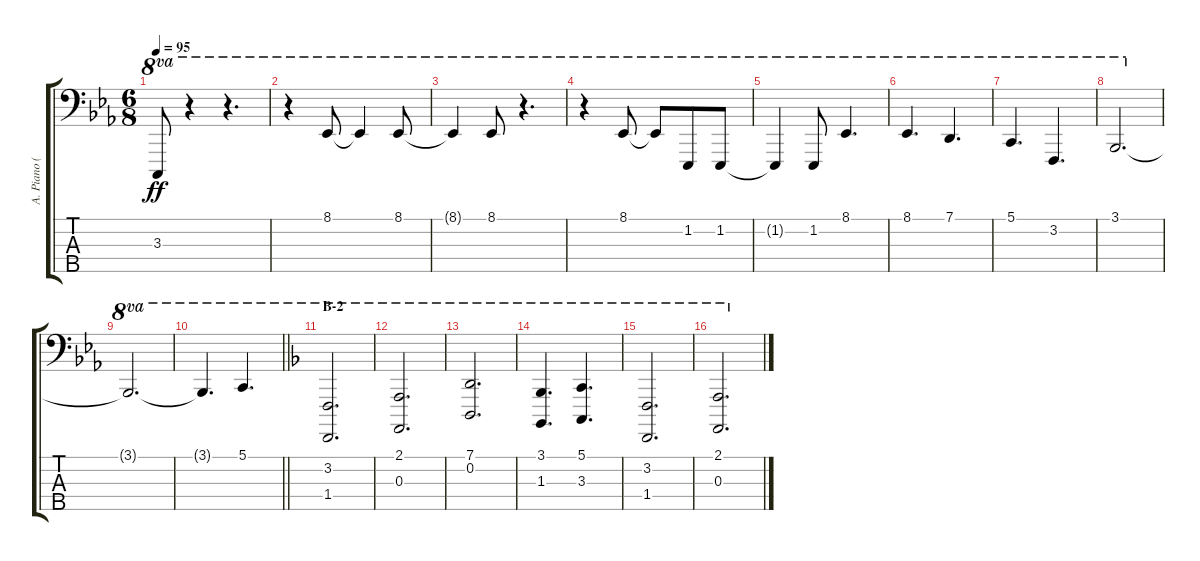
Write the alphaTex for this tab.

\track ("A. Piano (Left Hand)" "A. Piano (") {instrument acousticgrandpiano}
\staff {score tabs}
\tuning (G2 D2 A1 E1 B0) {hide}
\ts (6 8)
\tempo 95
\clef f4
\ks eb
3.3.8{ot 8va dy ff} r.4{ot 8va} r.4{d ot 8va} |
r.4{ot 8va} 8.1.8{ot 8va} 8.1{t}.4{ot 8va} 8.1.8{ot 8va} |
8.1{t}.4{ot 8va} 8.1.8{ot 8va} r.4{d ot 8va} |
r.4{ot 8va} 8.1.8{ot 8va} 8.1{t}.8{ot 8va} 1.2.8{ot 8va} 1.2.8{ot 8va} |
1.2{t}.4{ot 8va} 1.2.8{ot 8va} 8.1.4{d ot 8va} |
8.1.4{d ot 8va} 7.1.4{d ot 8va} |
5.1.4{d ot 8va} 3.2.4{d ot 8va} |
3.1.2{d ot 8va} |
3.1{t}.2{d ot 8va} |
\barLineRight lightlight
3.1{t}.4{d ot 8va} 5.1.4{d ot 8va} |
\section ("" "B-2")
\ks f
(3.2 1.4).2{d ot 8va} |
(2.1 0.3).2{d ot 8va} |
(7.1 0.2).2{d ot 8va} |
(3.1 1.3).4{d ot 8va} (5.1 3.3).4{d ot 8va} |
(3.2 1.4).2{d ot 8va} |
(2.1 0.3).2{d ot 8va}
